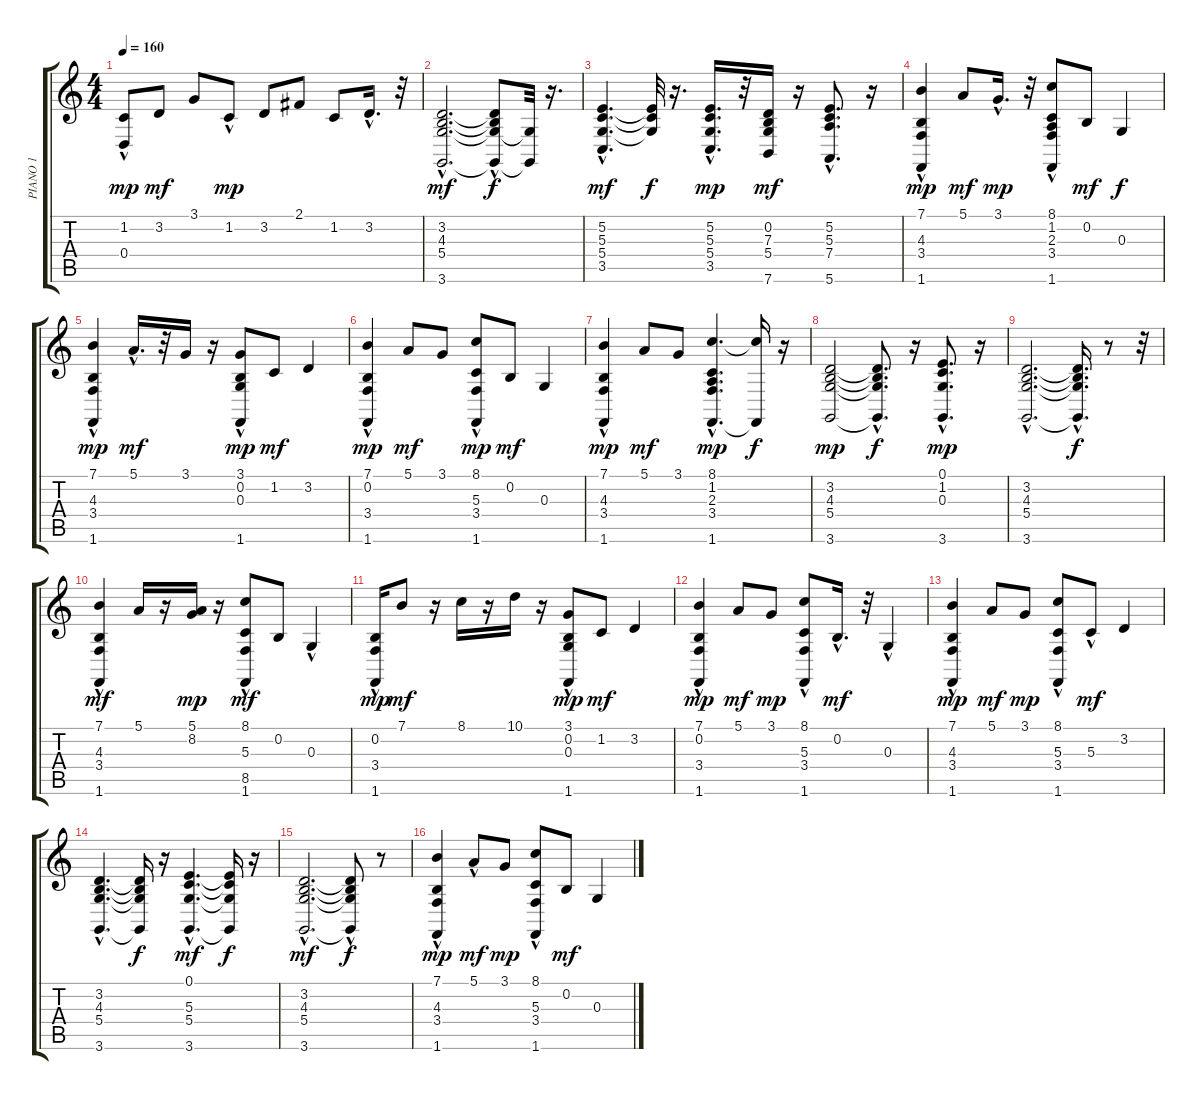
\track ("PIANO 1" "PIANO 1") {instrument vibraphone}
\staff {score tabs}
\tuning (E4 B3 G3 D3 A2 E2) {hide}
\ts (4 4)
\tempo 160
\clef g2
\ks c
(1.2 0.4{hac}).8{dy mp} 3.2.8{dy mf} 3.1.8 1.2{hac}.8{dy mp} 3.2.8 2.1.8 1.2.8 3.2{hac}.16{d} r.32 |
(3.2{hac} 4.3{hac} 5.4{hac} 3.6{hac}).2{d dy mf} (3.2{hac t} 4.3{t} 5.4{t} 3.6{t}).8{dy f} (5.4{t} 3.6{t}).32 r.16{d} |
(5.2{hac} 5.3{hac} 5.4{hac} 3.5).4{d dy mf} (5.2{t} 5.3{t} 5.4{t}).32{dy f} r.16{d} (5.2 5.3 5.4{hac} 3.5).16{d dy mp} r.32 (0.2 7.3 5.4 7.6).16{dy mf} r.16 (5.2 5.3{hac} 7.4{hac} 5.6).8{d} r.16 |
(7.1 4.3{hac} 3.4{hac} 1.6{hac}).4{dy mp} 5.1.8{dy mf} 3.1{hac}.16{d dy mp} r.32 (8.1{hac} 1.2{hac} 2.3{hac} 3.4{hac} 1.6{hac}).8 0.2.8{dy mf} 0.3.4{dy f} |
(7.1 4.3{hac} 3.4{hac} 1.6{hac}).4{dy mp} 5.1{hac}.16{d dy mf} r.32 3.1.16 r.16 (3.1{hac} 0.2{hac} 0.3{hac} 1.6{hac}).8{dy mp} 1.2.8{dy mf} 3.2.4 |
(7.1 0.2{hac} 3.4{hac} 1.6{hac}).4{dy mp} 5.1.8{dy mf} 3.1.8 (8.1{hac} 5.3{hac} 3.4{hac} 1.6{hac}).8{dy mp} 0.2.8{dy mf} 0.3.4 |
(7.1 4.3{hac} 3.4{hac} 1.6{hac}).4{dy mp} 5.1.8{dy mf} 3.1.8 (8.1{hac} 1.2{hac} 2.3{hac} 3.4{hac} 1.6{hac}).4{d dy mp} (8.1{t} 1.6{t}).16{dy f} r.16 |
(3.2 4.3 5.4 3.6).2{dy mp} (3.2{t} 4.3{t} 5.4{t} 3.6{hac t}).8{d dy f} r.16 (0.1 1.2 0.3{hac} 3.6{hac}).8{d dy mp} r.16 |
(3.2{hac} 4.3{hac} 5.4{hac} 3.6{hac}).2{d} (3.2{t} 4.3{t} 5.4{t} 3.6{hac t}).16{d dy f} r.8 r.32 |
(7.1{hac} 4.3{hac} 3.4{hac} 1.6{hac}).4{dy mf} 5.1.16 r.16 (5.1 8.2).16{dy mp} r.16 (8.1{hac} 5.3{hac} 8.5{hac} 1.6{hac}).8{dy mf} 0.2.8 0.3{hac}.4 |
(0.2{hac} 3.4{hac} 1.6{hac}).16{dy mp} 7.1.8{dy mf} r.16 8.1.16 r.16 10.1.16 r.16 (3.1 0.2{hac} 0.3{hac} 1.6{hac}).8{dy mp} 1.2.8{dy mf} 3.2.4 |
(7.1 0.2{hac} 3.4{hac} 1.6{hac}).4{dy mp} 5.1.8{dy mf} 3.1.8{dy mp} (8.1{hac} 5.3{hac} 3.4{hac} 1.6{hac}).8 0.2{hac}.16{d dy mf} r.32 0.3{hac}.4 |
(7.1 4.3{hac} 3.4{hac} 1.6{hac}).4{dy mp} 5.1.8{dy mf} 3.1.8{dy mp} (8.1{hac} 5.3 3.4 1.6).8 5.3{hac}.8{dy mf} 3.2.4 |
(3.2{hac} 4.3{hac} 5.4{hac} 3.6{hac}).4{d} (3.2{t} 4.3{t} 5.4{t} 3.6{t}).16{dy f} r.16 (0.1{hac} 5.3{hac} 5.4{hac} 3.6{hac}).4{d dy mf} (0.1{t} 5.3{t} 5.4{t} 3.6{t}).16{dy f} r.16 |
(3.2{hac} 4.3{hac} 5.4{hac} 3.6{hac}).2{d dy mf} (3.2{hac t} 4.3{hac t} 5.4{hac t} 3.6{t}).8{dy f} r.8 |
(7.1 4.3{hac} 3.4{hac} 1.6{hac}).4{dy mp} 5.1{hac}.8{dy mf} 3.1.8{dy mp} (8.1{hac} 5.3{hac} 3.4{hac} 1.6{hac}).8 0.2.8{dy mf} 0.3.4
